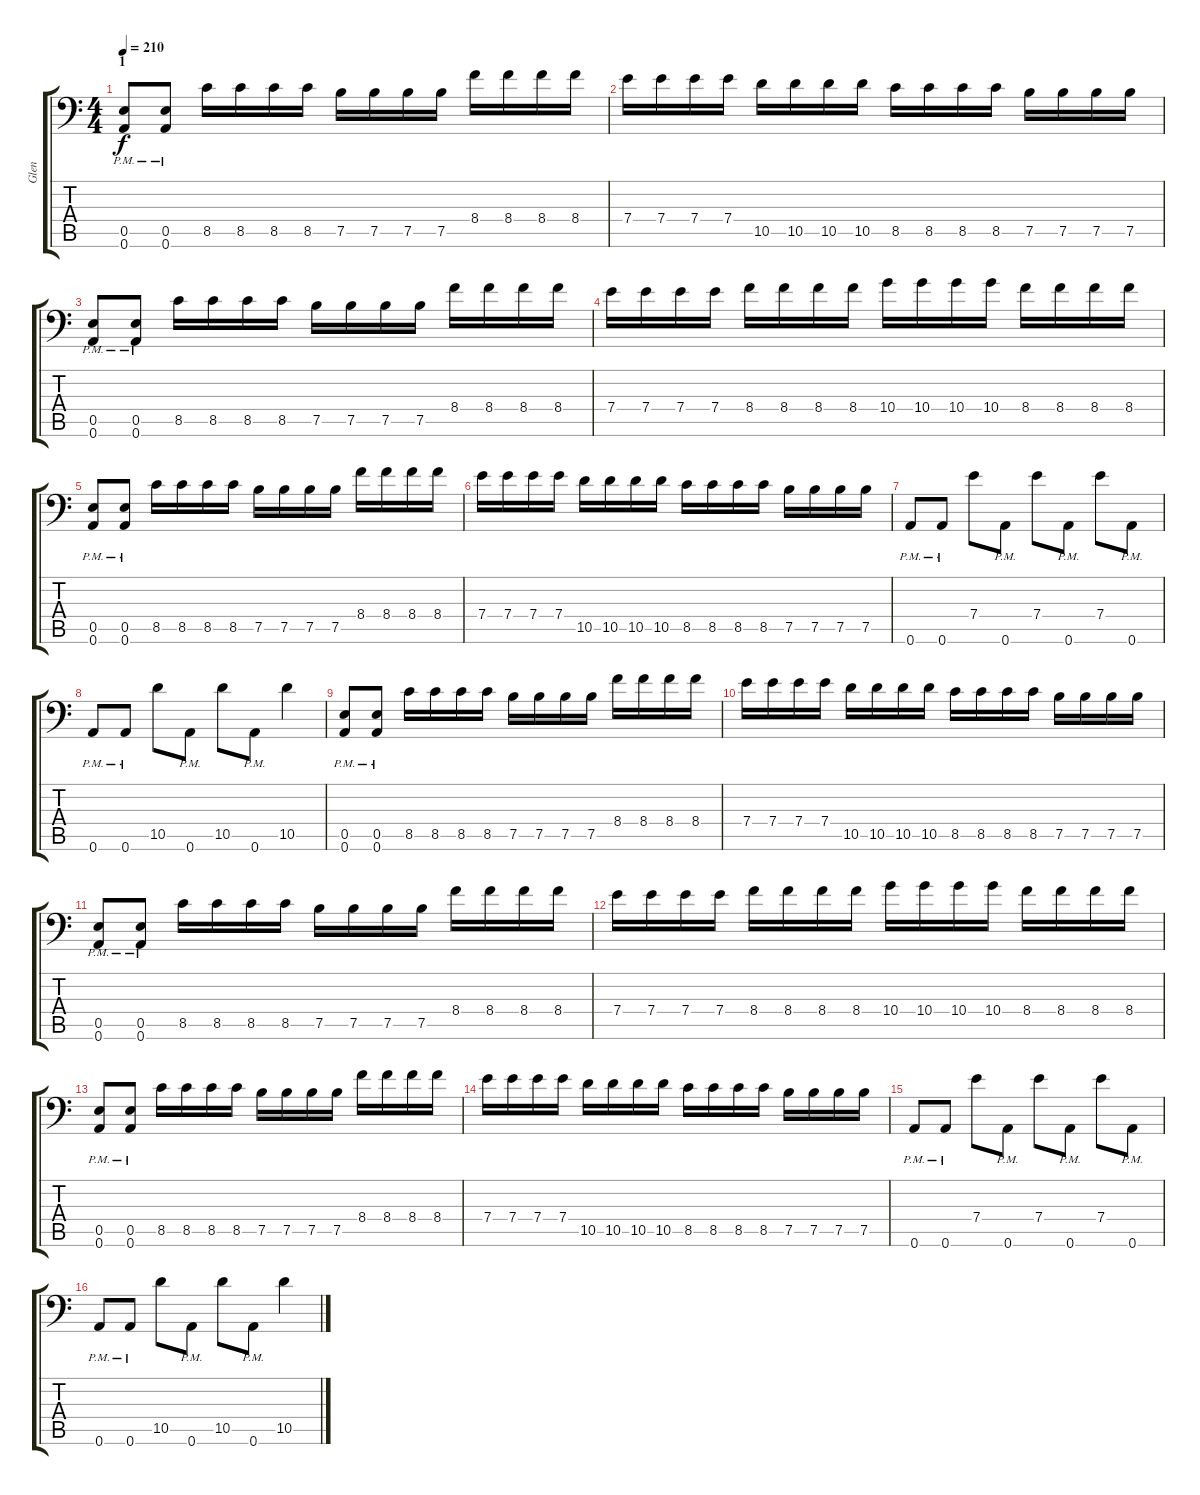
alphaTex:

\track ("Glen" "Glen") {instrument distortionguitar}
\staff {score tabs}
\tuning (B3 Gb3 D3 A2 E2 A1) {hide}
\ts (4 4)
\section ("" "1")
\tempo 210
\clef f4
\ks c
(0.5{pm} 0.6{pm}).8{dy f} (0.5{pm} 0.6{pm}).8 8.5.16 8.5.16 8.5.16 8.5.16 7.5.16 7.5.16 7.5.16 7.5.16 8.4.16 8.4.16 8.4.16 8.4.16 |
7.4.16 7.4.16 7.4.16 7.4.16 10.5.16 10.5.16 10.5.16 10.5.16 8.5.16 8.5.16 8.5.16 8.5.16 7.5.16 7.5.16 7.5.16 7.5.16 |
(0.5{pm} 0.6{pm}).8 (0.5{pm} 0.6{pm}).8 8.5.16 8.5.16 8.5.16 8.5.16 7.5.16 7.5.16 7.5.16 7.5.16 8.4.16 8.4.16 8.4.16 8.4.16 |
7.4.16 7.4.16 7.4.16 7.4.16 8.4.16 8.4.16 8.4.16 8.4.16 10.4.16 10.4.16 10.4.16 10.4.16 8.4.16 8.4.16 8.4.16 8.4.16 |
(0.5{pm} 0.6{pm}).8 (0.5{pm} 0.6{pm}).8 8.5.16 8.5.16 8.5.16 8.5.16 7.5.16 7.5.16 7.5.16 7.5.16 8.4.16 8.4.16 8.4.16 8.4.16 |
7.4.16 7.4.16 7.4.16 7.4.16 10.5.16 10.5.16 10.5.16 10.5.16 8.5.16 8.5.16 8.5.16 8.5.16 7.5.16 7.5.16 7.5.16 7.5.16 |
0.6{pm}.8 0.6{pm}.8 7.4.8 0.6{pm}.8 7.4.8 0.6{pm}.8 7.4.8 0.6{pm}.8 |
0.6{pm}.8 0.6{pm}.8 10.5.8 0.6{pm}.8 10.5.8 0.6{pm}.8 10.5.4 |
(0.5{pm} 0.6{pm}).8 (0.5{pm} 0.6{pm}).8 8.5.16 8.5.16 8.5.16 8.5.16 7.5.16 7.5.16 7.5.16 7.5.16 8.4.16 8.4.16 8.4.16 8.4.16 |
7.4.16 7.4.16 7.4.16 7.4.16 10.5.16 10.5.16 10.5.16 10.5.16 8.5.16 8.5.16 8.5.16 8.5.16 7.5.16 7.5.16 7.5.16 7.5.16 |
(0.5{pm} 0.6{pm}).8 (0.5{pm} 0.6{pm}).8 8.5.16 8.5.16 8.5.16 8.5.16 7.5.16 7.5.16 7.5.16 7.5.16 8.4.16 8.4.16 8.4.16 8.4.16 |
7.4.16 7.4.16 7.4.16 7.4.16 8.4.16 8.4.16 8.4.16 8.4.16 10.4.16 10.4.16 10.4.16 10.4.16 8.4.16 8.4.16 8.4.16 8.4.16 |
(0.5{pm} 0.6{pm}).8 (0.5{pm} 0.6{pm}).8 8.5.16 8.5.16 8.5.16 8.5.16 7.5.16 7.5.16 7.5.16 7.5.16 8.4.16 8.4.16 8.4.16 8.4.16 |
7.4.16 7.4.16 7.4.16 7.4.16 10.5.16 10.5.16 10.5.16 10.5.16 8.5.16 8.5.16 8.5.16 8.5.16 7.5.16 7.5.16 7.5.16 7.5.16 |
0.6{pm}.8 0.6{pm}.8 7.4.8 0.6{pm}.8 7.4.8 0.6{pm}.8 7.4.8 0.6{pm}.8 |
0.6{pm}.8 0.6{pm}.8 10.5.8 0.6{pm}.8 10.5.8 0.6{pm}.8 10.5.4
